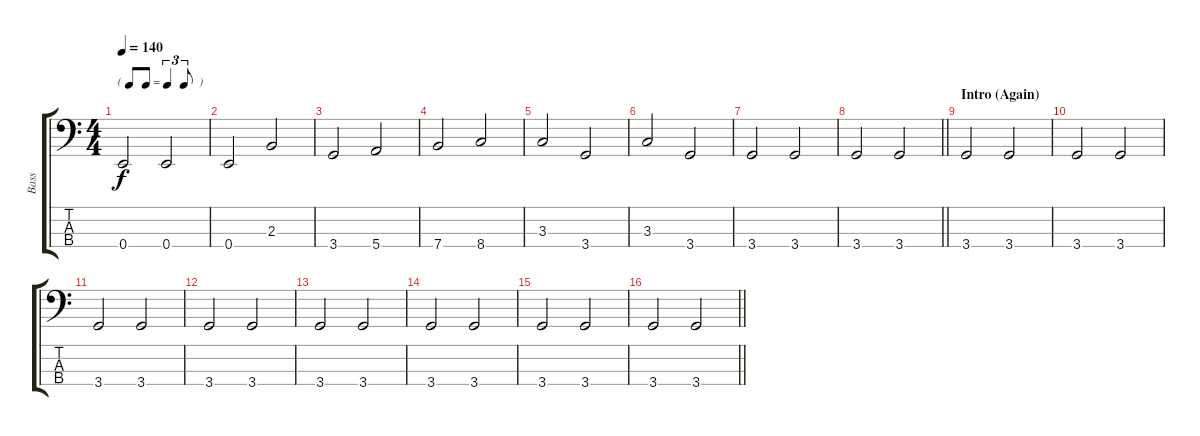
\track ("Bass" "Bass") {instrument electricbassfinger}
\staff {score tabs}
\tuning (G2 D2 A1 E1) {hide}
\ts (4 4)
\tf triplet8th
\tempo 140
\clef f4
\ks c
0.4.2{dy f} 0.4.2 |
0.4.2 2.3.2 |
3.4.2 5.4.2 |
7.4.2 8.4.2 |
3.3.2 3.4.2 |
3.3.2 3.4.2 |
3.4.2 3.4.2 |
\barLineRight lightlight
3.4.2 3.4.2 |
\section ("" "Intro (Again)")
3.4.2 3.4.2 |
3.4.2 3.4.2 |
3.4.2 3.4.2 |
3.4.2 3.4.2 |
3.4.2 3.4.2 |
3.4.2 3.4.2 |
3.4.2 3.4.2 |
\barLineRight lightlight
3.4.2 3.4.2
